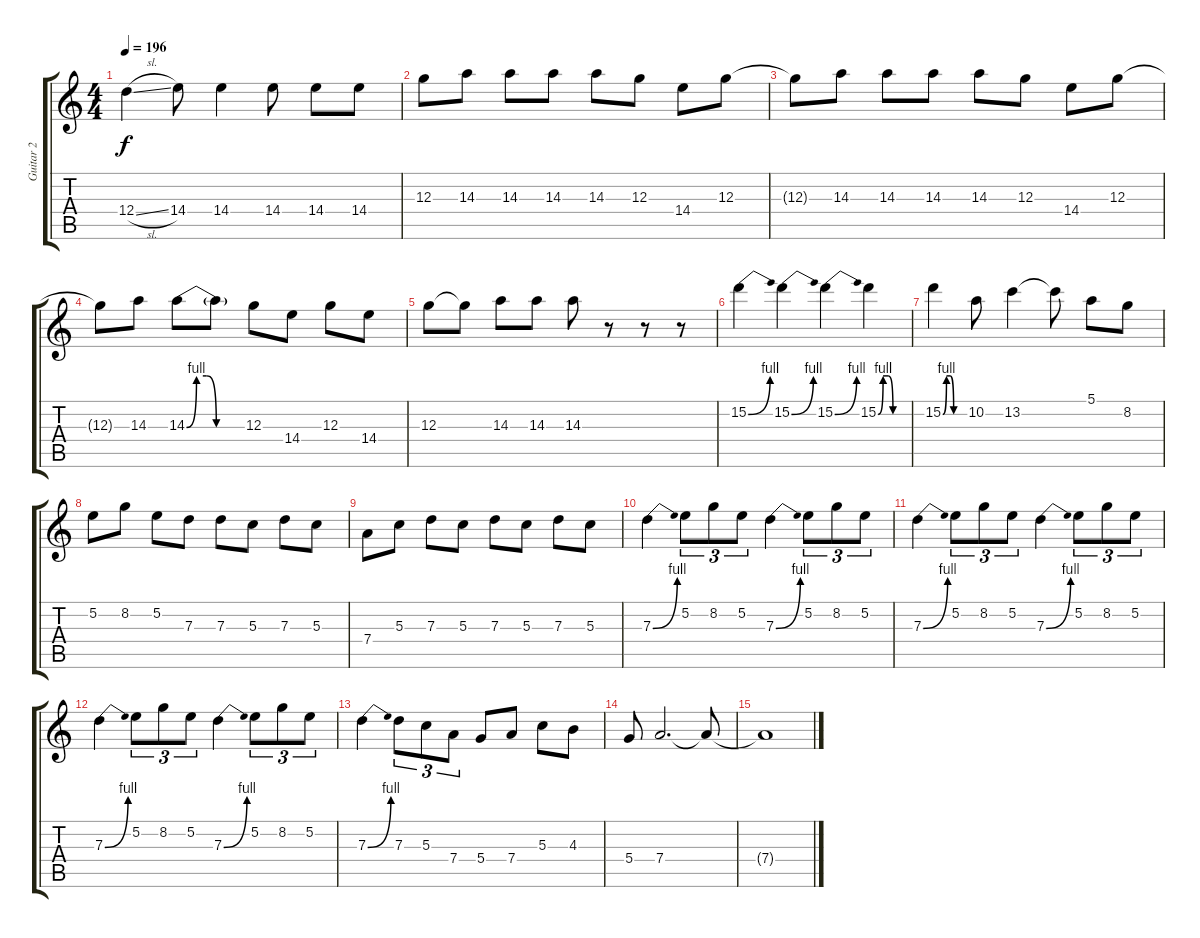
\track ("Guitar 2" "Guitar 2") {instrument distortionguitar}
\staff {score tabs}
\tuning (E4 B3 G3 D3 A2 D2) {hide}
\ts (4 4)
\tempo 196
\clef g2
\ks c
12.4{sl}.4{dy f} 14.4.8 14.4.4 14.4.8 14.4.8 14.4.8 |
12.3.8 14.3.8 14.3.8 14.3.8 14.3.8 12.3.8 14.4.8 12.3.8 |
12.3{t}.8 14.3.8 14.3.8 14.3.8 14.3.8 12.3.8 14.4.8 12.3.8 |
12.3{t}.8 14.3.8 14.3{be (custom 0 0 10 4 20 4 30 0 60 0)}.8 14.3{t}.8 12.3.8 14.4.8 12.3.8 14.4.8 |
12.3.8 12.3{t}.8 14.3.8 14.3.8 14.3.8 r.8 r.8 r.8 |
15.2{be (bend 0 0 60 4)}.4 15.2{be (bend 0 0 60 4)}.4 15.2{be (bend 0 0 60 4)}.4 15.2{be (custom 0 0 10 4 20 4 30 0 60 0)}.4 |
15.2{be (custom 0 0 10 4 20 4 30 0 60 0)}.4 10.2.8 13.2.4 13.2{t}.8 5.1.8 8.2.8 |
5.2.8 8.2.8 5.2.8 7.3.8 7.3.8 5.3.8 7.3.8 5.3.8 |
7.4.8 5.3.8 7.3.8 5.3.8 7.3.8 5.3.8 7.3.8 5.3.8 |
7.3{be (bend 0 0 60 4)}.4 5.2.8{tu (3 2)} 8.2.8{tu (3 2)} 5.2.8{tu (3 2)} 7.3{be (bend 0 0 60 4)}.4 5.2.8{tu (3 2)} 8.2.8{tu (3 2)} 5.2.8{tu (3 2)} |
7.3{be (bend 0 0 60 4)}.4 5.2.8{tu (3 2)} 8.2.8{tu (3 2)} 5.2.8{tu (3 2)} 7.3{be (bend 0 0 60 4)}.4 5.2.8{tu (3 2)} 8.2.8{tu (3 2)} 5.2.8{tu (3 2)} |
7.3{be (bend 0 0 60 4)}.4 5.2.8{tu (3 2)} 8.2.8{tu (3 2)} 5.2.8{tu (3 2)} 7.3{be (bend 0 0 60 4)}.4 5.2.8{tu (3 2)} 8.2.8{tu (3 2)} 5.2.8{tu (3 2)} |
7.3{be (bend 0 0 60 4)}.4 7.3.8{tu (3 2)} 5.3.8{tu (3 2)} 7.4.8{tu (3 2)} 5.4.8 7.4.8 5.3.8 4.3.8 |
5.4.8 7.4.2{d} 7.4{t}.8 |
7.4{t}.1
